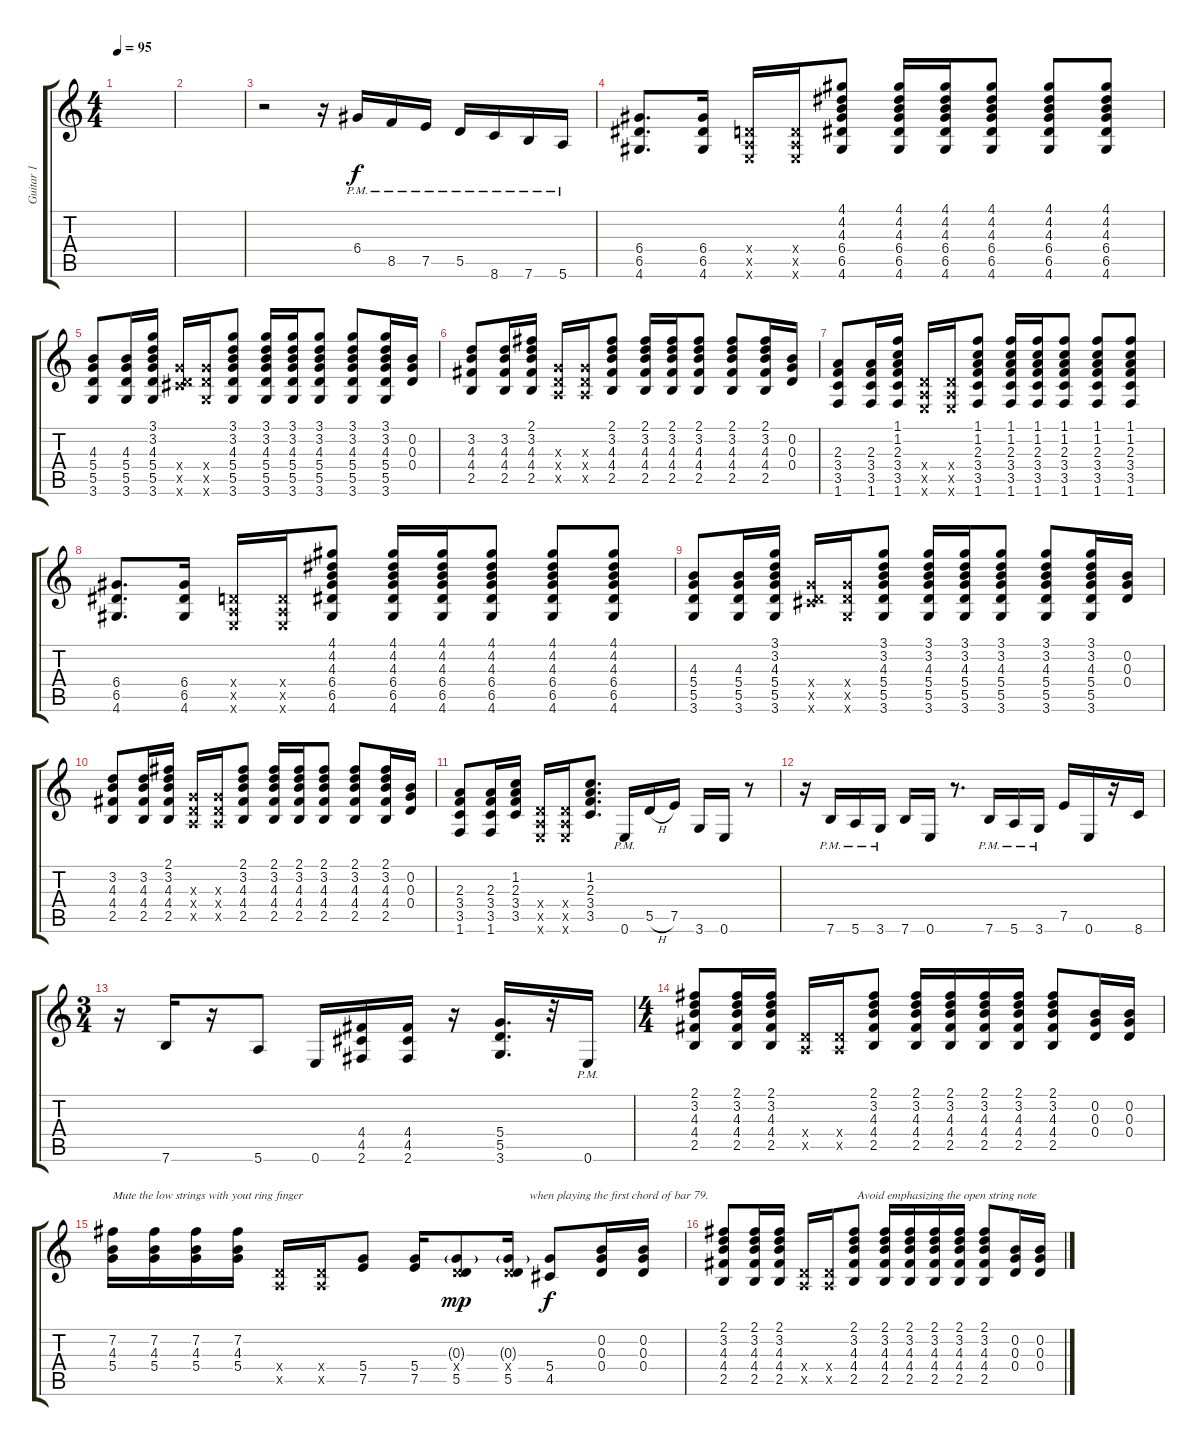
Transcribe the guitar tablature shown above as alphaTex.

\track ("Guitar 1" "Guitar 1") {instrument distortionguitar}
\staff {score tabs}
\tuning (E4 B3 G3 D3 A2 E2) {hide}
\ts (4 4)
\tempo 95
\clef g2
\ks c
|
|
r.2 r.16 6.4{pm}.16 8.5{pm}.16 7.5{pm}.16 5.5{pm}.16 8.6{pm}.16 7.6{pm}.16 5.6{pm}.16 |
(6.4 6.5 4.6).8{d volume 14 balance 8} (6.4 6.5 4.6).16 (0.4{x} 0.5{x} 0.6{x}).16{volume 10} (0.4{x} 0.5{x} 0.6{x}).16 (4.1 4.2 4.3 6.4 6.5 4.6).8 (4.1 4.2 4.3 6.4 6.5 4.6).16 (4.1 4.2 4.3 6.4 6.5 4.6).16 (4.1 4.2 4.3 6.4 6.5 4.6).8 (4.1 4.2 4.3 6.4 6.5 4.6).8 (4.1 4.2 4.3 6.4 6.5 4.6).8 |
(4.3 5.4 5.5 3.6).8 (4.3 5.4 5.5 3.6).16 (3.1 3.2 4.3 5.4 5.5 3.6).16 (5.4{x} 5.5{x} 9.6{x}).16 (5.4{x} 5.5{x} 3.6{x}).16 (3.1 3.2 4.3 5.4 5.5 3.6).8 (3.1 3.2 4.3 5.4 5.5 3.6).16 (3.1 3.2 4.3 5.4 5.5 3.6).16 (3.1 3.2 4.3 5.4 5.5 3.6).8 (3.1 3.2 4.3 5.4 5.5 3.6).8 (3.1 3.2 4.3 5.4 5.5 3.6).16 (0.2 0.3 0.4).16 |
(3.2 4.3 4.4 2.5).8 (3.2 4.3 4.4 2.5).16 (2.1 3.2 4.3 4.4 2.5).16 (0.3{x} 0.4{x} 0.5{x}).16 (0.3{x} 0.4{x} 0.5{x}).16 (2.1 3.2 4.3 4.4 2.5).8 (2.1 3.2 4.3 4.4 2.5).16 (2.1 3.2 4.3 4.4 2.5).16 (2.1 3.2 4.3 4.4 2.5).8 (2.1 3.2 4.3 4.4 2.5).8 (2.1 3.2 4.3 4.4 2.5).16 (0.2 0.3 0.4).16 |
(2.3 3.4 3.5 1.6).8 (2.3 3.4 3.5 1.6).16 (1.1 1.2 2.3 3.4 3.5 1.6).16 (0.4{x} 0.5{x} 0.6{x}).16 (0.4{x} 0.5{x} 0.6{x}).16 (1.1 1.2 2.3 3.4 3.5 1.6).8 (1.1 1.2 2.3 3.4 3.5 1.6).16 (1.1 1.2 2.3 3.4 3.5 1.6).16 (1.1 1.2 2.3 3.4 3.5 1.6).8 (1.1 1.2 2.3 3.4 3.5 1.6).8 (1.1 1.2 2.3 3.4 3.5 1.6).8 |
(6.4 6.5 4.6).8{d} (6.4 6.5 4.6).16 (0.4{x} 0.5{x} 0.6{x}).16 (0.4{x} 0.5{x} 0.6{x}).16 (4.1 4.2 4.3 6.4 6.5 4.6).8 (4.1 4.2 4.3 6.4 6.5 4.6).16 (4.1 4.2 4.3 6.4 6.5 4.6).16 (4.1 4.2 4.3 6.4 6.5 4.6).8 (4.1 4.2 4.3 6.4 6.5 4.6).8 (4.1 4.2 4.3 6.4 6.5 4.6).8 |
(4.3 5.4 5.5 3.6).8 (4.3 5.4 5.5 3.6).16 (3.1 3.2 4.3 5.4 5.5 3.6).16 (5.4{x} 5.5{x} 9.6{x}).16 (5.4{x} 5.5{x} 3.6{x}).16 (3.1 3.2 4.3 5.4 5.5 3.6).8 (3.1 3.2 4.3 5.4 5.5 3.6).16 (3.1 3.2 4.3 5.4 5.5 3.6).16 (3.1 3.2 4.3 5.4 5.5 3.6).8 (3.1 3.2 4.3 5.4 5.5 3.6).8 (3.1 3.2 4.3 5.4 5.5 3.6).16 (0.2 0.3 0.4).16 |
(3.2 4.3 4.4 2.5).8 (3.2 4.3 4.4 2.5).16 (2.1 3.2 4.3 4.4 2.5).16 (0.3{x} 0.4{x} 0.5{x}).16 (0.3{x} 0.4{x} 0.5{x}).16 (2.1 3.2 4.3 4.4 2.5).8 (2.1 3.2 4.3 4.4 2.5).16 (2.1 3.2 4.3 4.4 2.5).16 (2.1 3.2 4.3 4.4 2.5).8 (2.1 3.2 4.3 4.4 2.5).8 (2.1 3.2 4.3 4.4 2.5).16 (0.2 0.3 0.4).16 |
(2.3 3.4 3.5 1.6).8 (2.3 3.4 3.5 1.6).16 (1.2 2.3 3.4 3.5).16 (0.4{x} 0.5{x} 0.6{x}).16 (0.4{x} 0.5{x} 0.6{x}).16 (1.2 2.3 3.4 3.5).8{d} 0.6{pm}.16{volume 12} 5.5{h}.16 7.5.16 3.6.16 0.6.16 r.8 |
r.16 7.6{pm}.16 5.6{pm}.16 3.6{pm}.16 7.6.16 0.6.16 r.8{d} 7.6{pm}.16 5.6{pm}.16 3.6{pm}.16 7.5.16 0.6.16 r.16 8.6.16 |
\ts (3 4)
r.16 7.6.16 r.16 5.6.8 0.6.16 (4.4 4.5 2.6).16 (4.4 4.5 2.6).16 r.16 (5.4 5.5 3.6).16{d} r.32 0.6{pm}.16 |
\ts (4 4)
(2.1 3.2 4.3 4.4 2.5).8{balance 8} (2.1 3.2 4.3 4.4 2.5).16 (2.1 3.2 4.3 4.4 2.5).16 (0.4{x} 0.5{x}).16 (0.4{x} 0.5{x}).16 (2.1 3.2 4.3 4.4 2.5).8 (2.1 3.2 4.3 4.4 2.5).16 (2.1 3.2 4.3 4.4 2.5).16 (2.1 3.2 4.3 4.4 2.5).16 (2.1 3.2 4.3 4.4 2.5).16 (2.1 3.2 4.3 4.4 2.5).8 (0.2 0.3 0.4).16 (0.2 0.3 0.4).16 |
(7.2 4.3 5.4).16{txt "Mute the low strings with yout ring finger"} (7.2 4.3 5.4).16 (7.2 4.3 5.4).16 (7.2 4.3 5.4).16 (0.4{x} 0.5{x}).16 (0.4{x} 0.5{x}).16 (5.4 7.5).8 (5.4 7.5).16 (0.3{g} 0.4{x} 5.5).8{dy mp volume 15} (0.3{g} 0.4{x} 5.5).16{txt "       when playing the first chord of bar 79."} (5.4 4.5).8{dy f volume 12} (0.2 0.3 0.4).16 (0.2 0.3 0.4).16 |
(2.1 3.2 4.3 4.4 2.5).8 (2.1 3.2 4.3 4.4 2.5).16 (2.1 3.2 4.3 4.4 2.5).16 (0.4{x} 0.5{x}).16 (0.4{x} 0.5{x}).16 (2.1 3.2 4.3 4.4 2.5).8{txt " Avoid emphasizing the open string note"} (2.1 3.2 4.3 4.4 2.5).16 (2.1 3.2 4.3 4.4 2.5).16 (2.1 3.2 4.3 4.4 2.5).16 (2.1 3.2 4.3 4.4 2.5).16 (2.1 3.2 4.3 4.4 2.5).8 (0.2 0.3 0.4).16 (0.2 0.3 0.4).16
